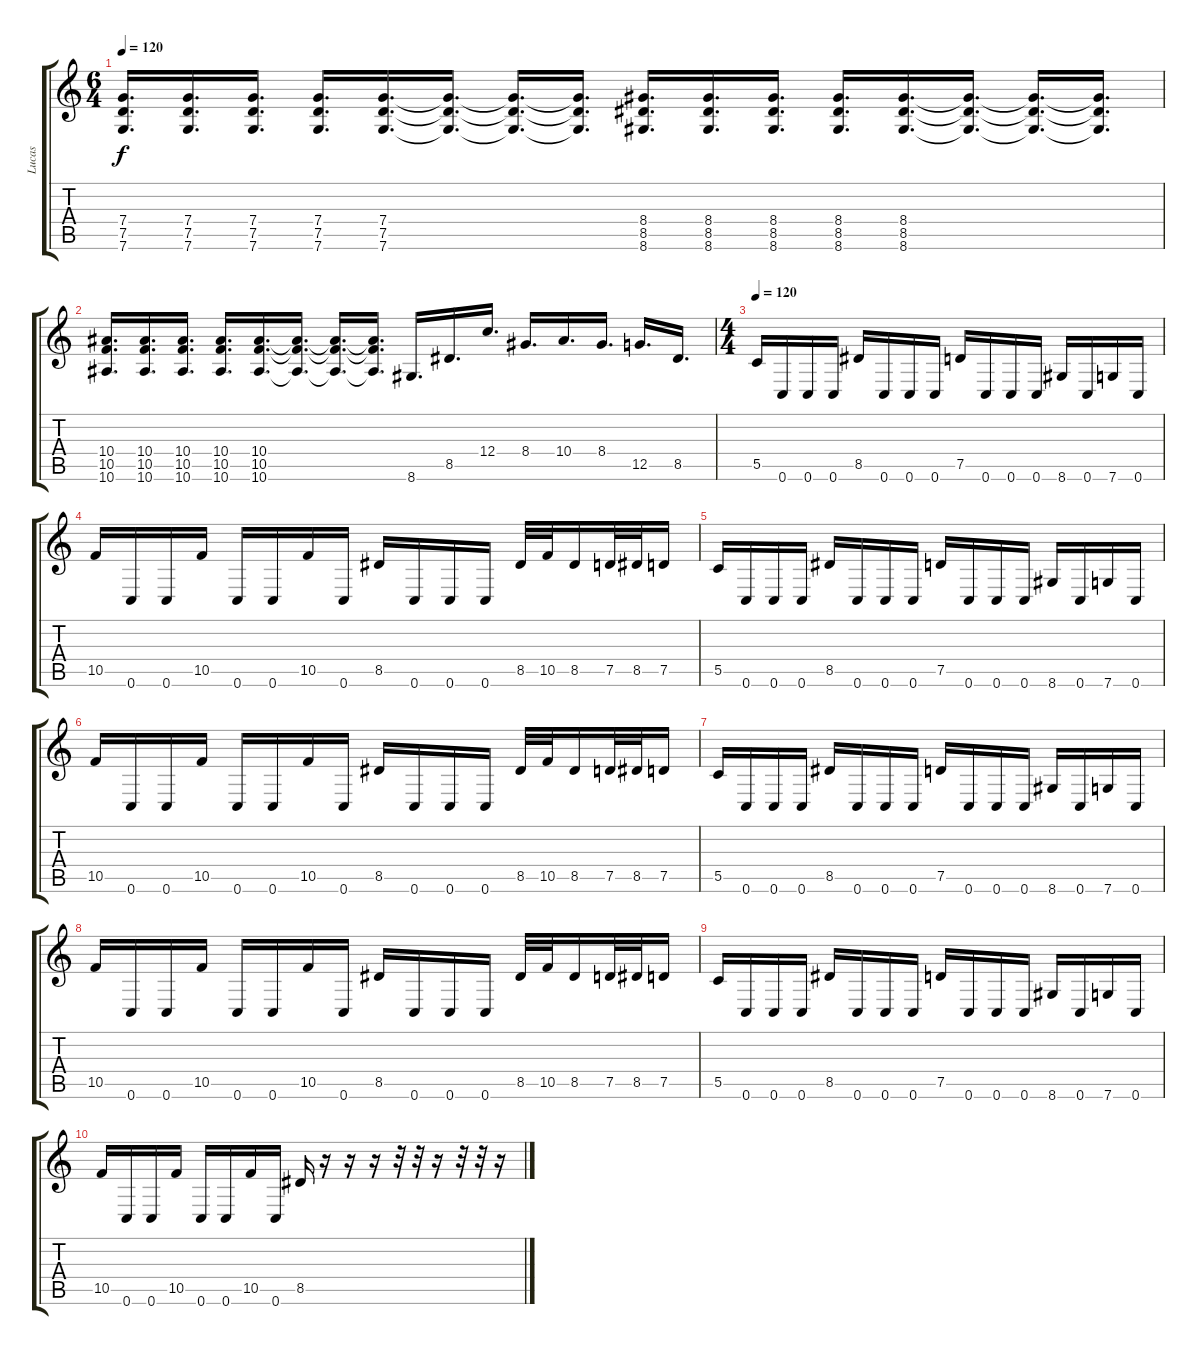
\track ("Lucas" "Lucas") {instrument overdrivenguitar}
\staff {score tabs}
\tuning (D4 A3 F3 C3 G2 C2) {hide}
\ts (6 4)
\tempo 120
\clef g2
\ks c
(7.4 7.5 7.6).16{d dy f} (7.4 7.5 7.6).16{d} (7.4 7.5 7.6).16{d} (7.4 7.5 7.6).16{d} (7.4 7.5 7.6).16{d} (7.4{t} 7.5{t} 7.6{t}).16{d} (7.4{t} 7.5{t} 7.6{t}).16{d} (7.4{t} 7.5{t} 7.6{t}).16{d} (8.4 8.5 8.6).16{d} (8.4 8.5 8.6).16{d} (8.4 8.5 8.6).16{d} (8.4 8.5 8.6).16{d} (8.4 8.5 8.6).16{d} (8.4{t} 8.5{t} 8.6{t}).16{d} (8.4{t} 8.5{t} 8.6{t}).16{d} (8.4{t} 8.5{t} 8.6{t}).16{d} |
(10.4 10.5 10.6).16{d} (10.4 10.5 10.6).16{d} (10.4 10.5 10.6).16{d} (10.4 10.5 10.6).16{d} (10.4 10.5 10.6).16{d} (10.4{t} 10.5{t} 10.6{t}).16{d} (10.4{t} 10.5{t} 10.6{t}).16{d} (10.4{t} 10.5{t} 10.6{t}).16{d} 8.6.16{d} 8.5.16{d} 12.4.16{d} 8.4.16{d} 10.4.16{d} 8.4.16{d} 12.5.16{d} 8.5.16{d} |
\ts (4 4)
\tempo 120
5.5.16 0.6.16 0.6.16 0.6.16 8.5.16 0.6.16 0.6.16 0.6.16 7.5.16 0.6.16 0.6.16 0.6.16 8.6.16 0.6.16 7.6.16 0.6.16 |
10.5.16 0.6.16 0.6.16 10.5.16 0.6.16 0.6.16 10.5.16 0.6.16 8.5.16 0.6.16 0.6.16 0.6.16 8.5.32 10.5.32 8.5.16 7.5.32 8.5.32 7.5.16 |
5.5.16 0.6.16 0.6.16 0.6.16 8.5.16 0.6.16 0.6.16 0.6.16 7.5.16 0.6.16 0.6.16 0.6.16 8.6.16 0.6.16 7.6.16 0.6.16 |
10.5.16 0.6.16 0.6.16 10.5.16 0.6.16 0.6.16 10.5.16 0.6.16 8.5.16 0.6.16 0.6.16 0.6.16 8.5.32 10.5.32 8.5.16 7.5.32 8.5.32 7.5.16 |
5.5.16 0.6.16 0.6.16 0.6.16 8.5.16 0.6.16 0.6.16 0.6.16 7.5.16 0.6.16 0.6.16 0.6.16 8.6.16 0.6.16 7.6.16 0.6.16 |
10.5.16 0.6.16 0.6.16 10.5.16 0.6.16 0.6.16 10.5.16 0.6.16 8.5.16 0.6.16 0.6.16 0.6.16 8.5.32 10.5.32 8.5.16 7.5.32 8.5.32 7.5.16 |
5.5.16 0.6.16 0.6.16 0.6.16 8.5.16 0.6.16 0.6.16 0.6.16 7.5.16 0.6.16 0.6.16 0.6.16 8.6.16 0.6.16 7.6.16 0.6.16 |
10.5.16 0.6.16 0.6.16 10.5.16 0.6.16 0.6.16 10.5.16 0.6.16 8.5.16 r.16 r.16 r.16 r.32 r.32 r.16 r.32 r.32 r.16
